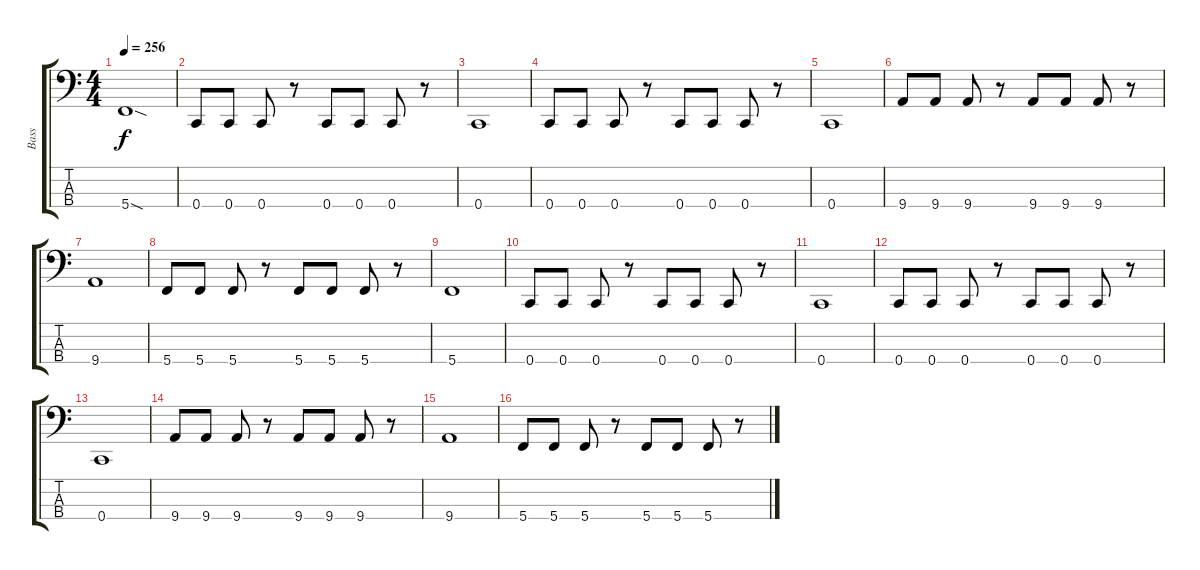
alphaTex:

\track ("Bass" "Bass") {instrument electricbassfinger}
\staff {score tabs}
\tuning (F2 C2 G1 C1) {hide}
\ts (4 4)
\tempo 256
\clef f4
\ks c
5.4{sod}.1{dy f} |
0.4.8 0.4.8 0.4.8 r.8 0.4.8 0.4.8 0.4.8 r.8 |
0.4.1 |
0.4.8 0.4.8 0.4.8 r.8 0.4.8 0.4.8 0.4.8 r.8 |
0.4.1 |
9.4.8 9.4.8 9.4.8 r.8 9.4.8 9.4.8 9.4.8 r.8 |
9.4.1 |
5.4.8 5.4.8 5.4.8 r.8 5.4.8 5.4.8 5.4.8 r.8 |
5.4.1 |
0.4.8 0.4.8 0.4.8 r.8 0.4.8 0.4.8 0.4.8 r.8 |
0.4.1 |
0.4.8 0.4.8 0.4.8 r.8 0.4.8 0.4.8 0.4.8 r.8 |
0.4.1 |
9.4.8 9.4.8 9.4.8 r.8 9.4.8 9.4.8 9.4.8 r.8 |
9.4.1 |
5.4.8 5.4.8 5.4.8 r.8 5.4.8 5.4.8 5.4.8 r.8
